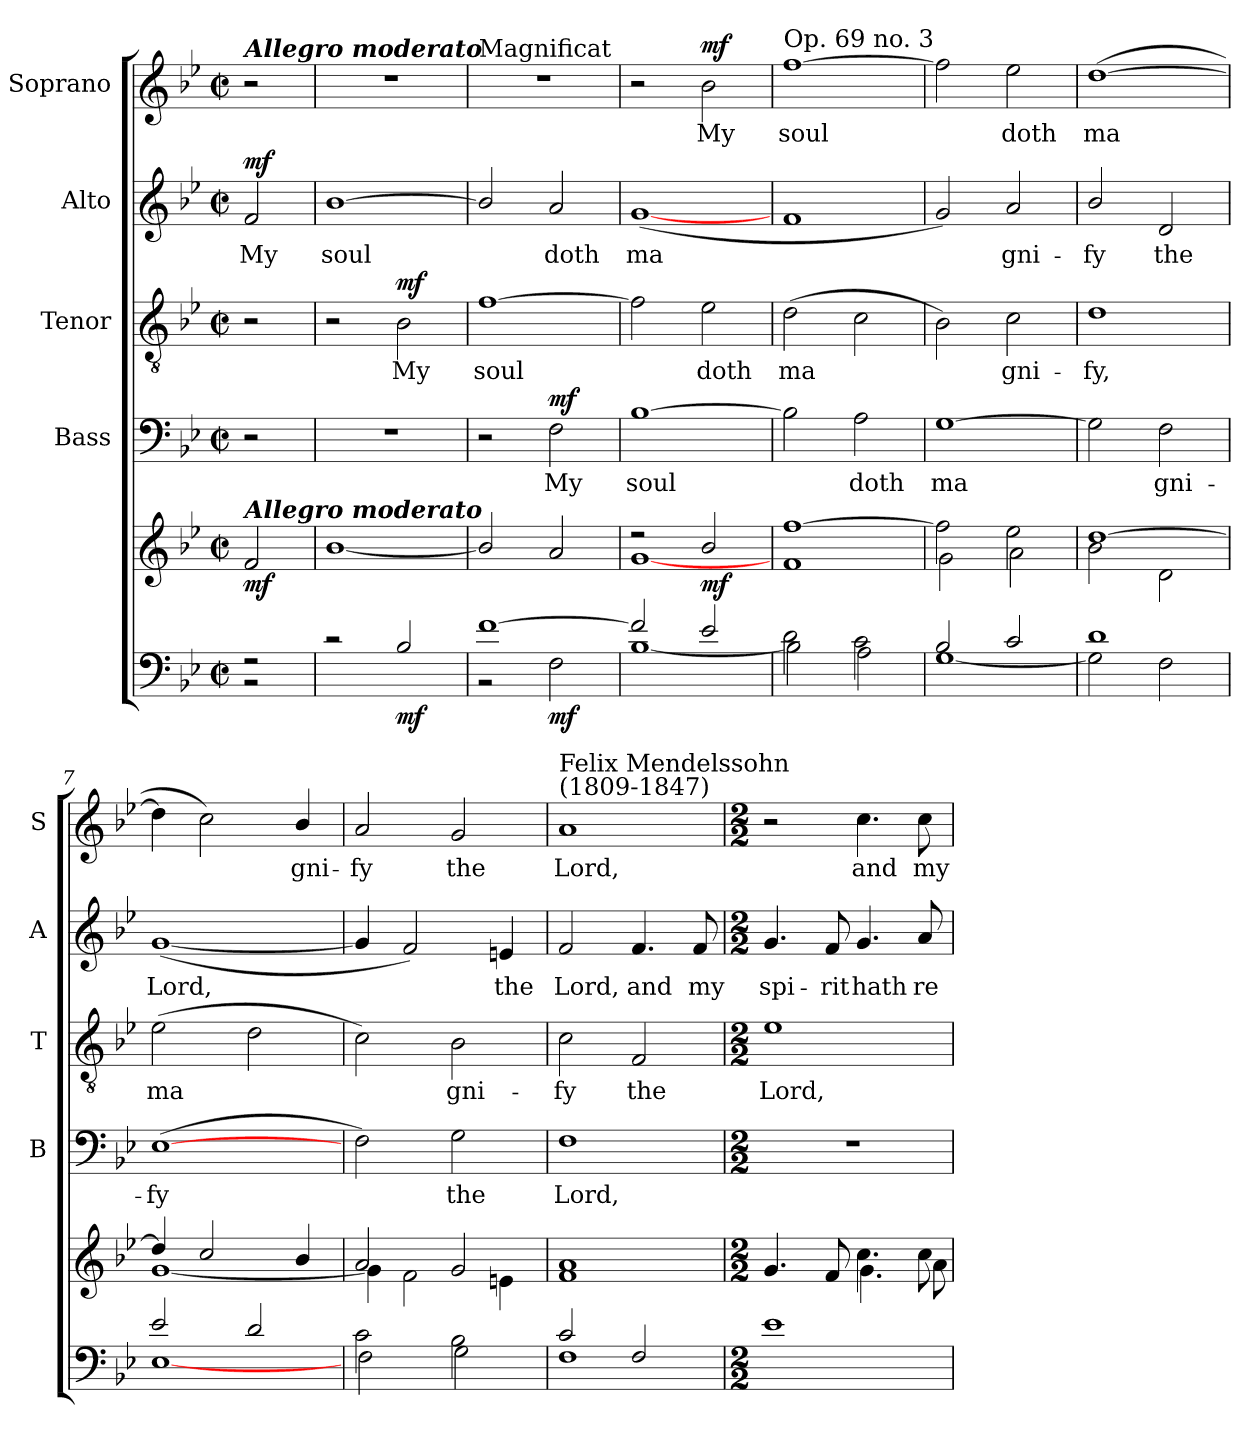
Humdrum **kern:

**kern	**dynam	**kern	**dynam	**kern	**text	**dynam	**kern	**text	**dynam	**kern	**text	**dynam	**kern	**text	**dynam
*part6	*part6	*part5	*part5	*part4	*part4	*part4	*part3	*part3	*part3	*part2	*part2	*part2	*part1	*part1	*part1
*staff6	*staff6	*staff5	*staff5	*staff4	*staff4	*staff4	*staff3	*staff3	*staff3	*staff2	*staff2	*staff2	*staff1	*staff1	*staff1
*	*	*	*	*I"Bass	*	*	*I"Tenor	*	*	*I"Alto	*	*	*I"Soprano	*	*
*	*	*	*	*I'B	*	*	*I'T	*	*	*I'A	*	*	*I'S	*	*
*clefF4	*	*clefG2	*	*clefF4	*	*	*clefGv2	*	*	*clefG2	*	*	*clefG2	*	*
*k[b-e-]	*	*k[b-e-]	*	*k[b-e-]	*	*	*k[b-e-]	*	*	*k[b-e-]	*	*	*k[b-e-]	*	*
*B-:	*	*B-:	*	*B-:	*	*	*B-:	*	*	*B-:	*	*	*B-:	*	*
*M2/2	*	*M2/2	*	*M2/2	*	*	*M2/2	*	*	*M2/2	*	*	*M2/2	*	*
*met(c|)	*	*met(c|)	*	*met(c|)	*	*	*met(c|)	*	*	*met(c|)	*	*	*met(c|)	*	*
=	=	=	=	=	=	=	=	=	=	=	=	=	=	=	=
*^	*	*^	*	*	*	*	*	*	*	*	*	*	*	*	*
!	!	!	!	!	!	!	!	!	!	!	!	!	!	!	!LO:TX:a:Bi:t=Allegro moderato	!	!
!	!	!	!LO:TX:a:Bi:t=Allegro moderato	!	!	!	!	!	!	!	!	!	!	!	!	!	!
!	!	!	!	!	!LO:DY:b	!	!	!	!	!	!	!	!LO:LY:b	!LO:DY:b	!	!	!
2r	2r	.	2ryy	2f/	mf	2r	.	.	2r	.	.	2f/	My	mf	2r	.	.
=1	=1	=1	=1	=1	=1	=1	=1	=1	=1	=1	=1	=1	=1	=1	=1	=1	=1
!	!	!	!	!	!	!	!	!	!	!	!	!	!LO:LY:b	!	!	!	!
2r	1ryy	.	1ryy	[1b-	.	1r	.	.	2r	.	.	[1b-	soul	.	1r	.	.
!	!	!LO:DY:b	!	!	!	!	!	!	!	!LO:LY:b	!LO:DY:b	!	!	!	!	!	!
2B-/	.	mf	.	.	.	.	.	.	2B-\	My	mf	.	.	.	.	.	.
=2	=2	=2	=2	=2	=2	=2	=2	=2	=2	=2	=2	=2	=2	=2	=2	=2	=2
!	!	!	!	!	!	!	!	!	!	!	!	!	!	!	!LO:TX:a:t=Magnificat	!	!
!	!	!	!	!	!	!	!	!	!	!LO:LY:b	!	!	!	!	!	!	!
[>1f	2r	.	1ryy	2b-/]	.	2r	.	.	[1f	soul	.	2b-/]	.	.	1r	.	.
!	!	!LO:DY:b	!	!	!	!	!LO:LY:b	!LO:DY:b	!	!	!	!	!LO:LY:b	!	!	!	!
.	2F\	mf	.	2a/	.	2F\	My	mf	.	.	.	2a/	doth	.	.	.	.
=3	=3	=3	=3	=3	=3	=3	=3	=3	=3	=3	=3	=3	=3	=3	=3	=3	=3
!	!	!	!	!	!	!	!LO:LY:b	!	!	!	!	!	!LO:LY:b	!	!	!	!
2f/]	[<1B-	.	2r	[<1g	.	[1B-	soul	.	2f\]	.	.	(<[1g	ma­	.	2r	.	.
!	!	!	!	!	!LO:DY:b	!	!	!	!	!LO:LY:b	!	!	!	!	!	!LO:LY:b	!LO:DY:b
2e-/	.	.	2b-/	.	mf	.	.	.	2e-\	doth	.	.	.	.	2b-\	My	mf
=4	=4	=4	=4	=4	=4	=4	=4	=4	=4	=4	=4	=4	=4	=4	=4	=4	=4
!	!	!	!	!	!	!	!	!	!	!	!	!	!	!	!LO:TX:a:t=Op. 69 no. 3	!	!
!	!	!	!	!	!	!	!	!	!	!LO:LY:b	!	!	!	!	!	!LO:LY:b	!
2d\	2B-\]	.	[>1ff	1f	.	2B-\]	.	.	(>2d\	ma­	.	1f	.	.	[1ff	soul	.
!	!	!	!	!	!	!	!LO:LY:b	!	!	!	!	!	!	!	!	!	!
2c\	2A\	.	.	.	.	2A\	doth	.	2c\	.	.	.	.	.	.	.	.
=5	=5	=5	=5	=5	=5	=5	=5	=5	=5	=5	=5	=5	=5	=5	=5	=5	=5
!	!	!	!	!	!	!	!LO:LY:b	!	!	!	!	!	!	!	!	!	!
2B-/	[<1G	.	2ff\]	2g\	.	[1G	ma­	.	2B-\)	.	.	2g/)	.	.	2ff\]	.	.
!	!	!	!	!	!	!	!	!	!	!LO:LY:b	!	!	!LO:LY:b	!	!	!LO:LY:b	!
2c/	.	.	2ee-\	2a\	.	.	.	.	2c\	gni-	.	2a/	gni-	.	2ee-\	doth	.
=6	=6	=6	=6	=6	=6	=6	=6	=6	=6	=6	=6	=6	=6	=6	=6	=6	=6
!	!	!	!	!	!	!	!	!	!	!LO:LY:b	!	!	!LO:LY:b	!	!	!LO:LY:b	!
1d	2G\]	.	[>1dd	2b-\	.	2G\]	.	.	1d	-fy,	.	2b-/	-fy	.	(>[1dd	ma­	.
!	!	!	!	!	!	!	!LO:LY:b	!	!	!	!	!	!LO:LY:b	!	!	!	!
.	2F\	.	.	2d\	.	2F\	gni-	.	.	.	.	2d/	the	.	.	.	.
=7	=7	=7	=7	=7	=7	=7	=7	=7	=7	=7	=7	=7	=7	=7	=7	=7	=7
!	!	!	!	!	!	!	!LO:LY:b	!	!	!LO:LY:b	!	!	!LO:LY:b	!	!	!	!
2e-/	[<1E-	.	4dd/]	[<1g	.	(>[1E-	-fy	.	(>2e-\	ma­	.	(<[1g	Lord,	.	4dd\]	.	.
.	.	.	2cc/	.	.	.	.	.	.	.	.	.	.	.	2cc\)	.	.
2d/	.	.	.	.	.	.	.	.	2d\	.	.	.	.	.	.	.	.
!	!	!	!	!	!	!	!	!	!	!	!	!	!	!	!	!LO:LY:b	!
.	.	.	4b-/	.	.	.	.	.	.	.	.	.	.	.	4b-/	gni-	.
=8	=8	=8	=8	=8	=8	=8	=8	=8	=8	=8	=8	=8	=8	=8	=8	=8	=8
!	!	!	!	!	!	!	!	!	!	!	!	!	!	!	!	!LO:LY:b	!
2c\	2F\	.	2a/	4g\]	.	2F\)	.	.	2c\)	.	.	4g/]	.	.	2a/	-fy	.
.	.	.	.	2f\	.	.	.	.	.	.	.	2f/)	.	.	.	.	.
!	!	!	!	!	!	!	!LO:LY:b	!	!	!LO:LY:b	!	!	!	!	!	!LO:LY:b	!
2B-\	2G\	.	2g/	.	.	2G\	the	.	2B-\	gni-	.	.	.	.	2g/	the	.
!	!	!	!	!	!	!	!	!	!	!	!	!	!LO:LY:b	!	!	!	!
.	.	.	.	4en\	.	.	.	.	.	.	.	4en/	the	.	.	.	.
=9	=9	=9	=9	=9	=9	=9	=9	=9	=9	=9	=9	=9	=9	=9	=9	=9	=9
!	!	!	!	!	!	!	!	!	!	!	!	!	!	!	!LO:TX:a:t=Felix Mendelssohn\n(1809-1847)	!	!
!	!	!	!	!	!	!	!LO:LY:b	!	!	!LO:LY:b	!	!	!LO:LY:b	!	!	!LO:LY:b	!
2c/	1F	.	1a	1f	.	1F	Lord,	.	2c\	-fy	.	2f/	Lord,	.	1a	Lord,	.
!	!	!	!	!	!	!	!	!	!	!LO:LY:b	!	!	!LO:LY:b	!	!	!	!
2F/	.	.	.	.	.	.	.	.	2F/	the	.	4.f/	and	.	.	.	.
!	!	!	!	!	!	!	!	!	!	!	!	!	!LO:LY:b	!	!	!	!
.	.	.	.	.	.	.	.	.	.	.	.	8f/	my	.	.	.	.
!!LO:LB:g=z
=10	=10	=10	=10	=10	=10	=10	=10	=10	=10	=10	=10	=10	=10	=10	=10	=10	=10
*M2/2	*	*	*M2/2	*	*	*M2/2	*	*	*M2/2	*	*	*M2/2	*	*	*M2/2	*	*
!	!	!	!	!	!	!	!	!	!	!LO:LY:b	!	!	!LO:LY:b	!	!	!	!
1e-	1ryy	.	2ryy	4.g/	.	1r	.	.	1e-	Lord,	.	4.g/	spi-	.	2r	.	.
!	!	!	!	!	!	!	!	!	!	!	!	!	!LO:LY:b	!	!	!	!
.	.	.	.	8f/	.	.	.	.	.	.	.	8f/	-rit	.	.	.	.
!	!	!	!	!	!	!	!	!	!	!	!	!	!LO:LY:b	!	!	!LO:LY:b	!
.	.	.	4.cc\	4.g\	.	.	.	.	.	.	.	4.g/	hath	.	4.cc\	and	.
!	!	!	!	!	!	!	!	!	!	!	!	!	!LO:LY:b	!	!	!LO:LY:b	!
.	.	.	8cc\	8a\	.	.	.	.	.	.	.	8a/	re-	.	8cc\	my	.
*v	*v	*	*	*	*	*	*	*	*	*	*	*	*	*	*	*	*
*	*	*v	*v	*	*	*	*	*	*	*	*	*	*	*	*	*
=	=	=	=	=	=	=	=	=	=	=	=	=	=	=	=
*-	*-	*-	*-	*-	*-	*-	*-	*-	*-	*-	*-	*-	*-	*-	*-
